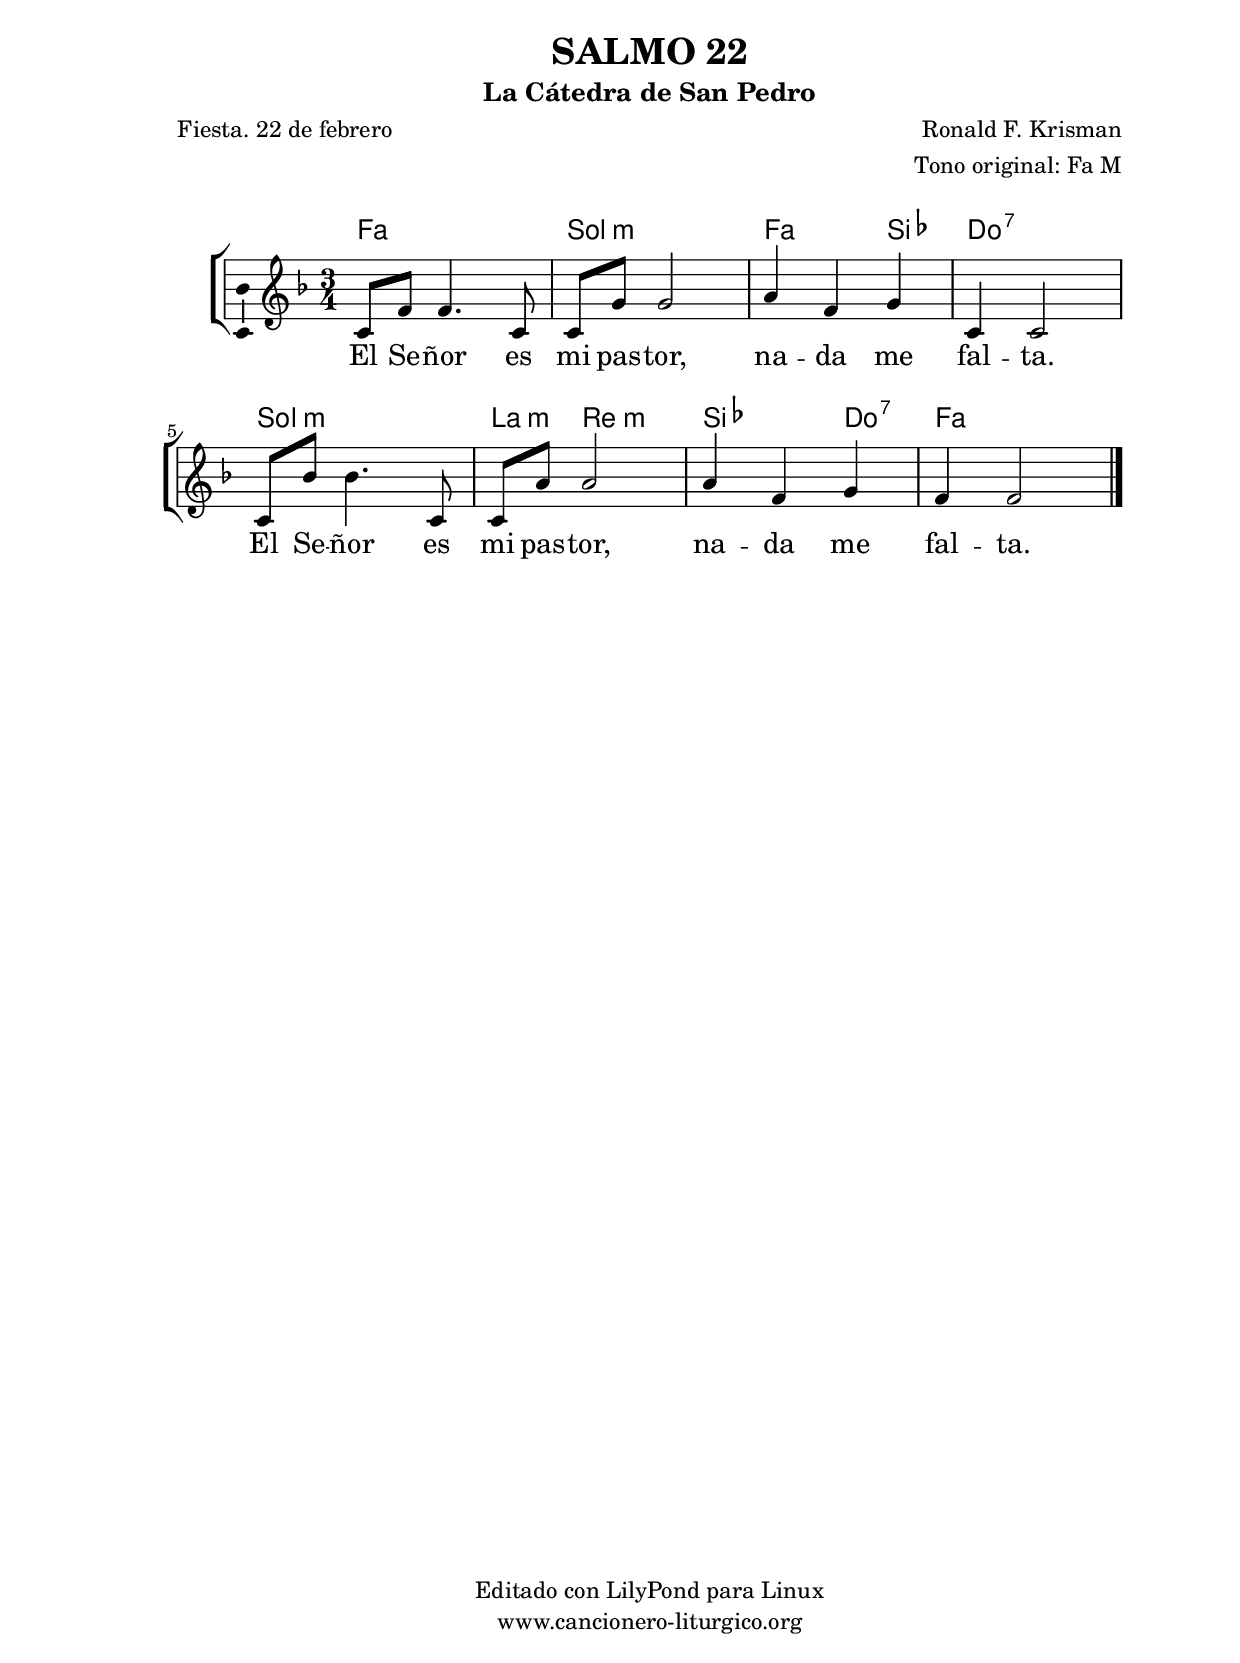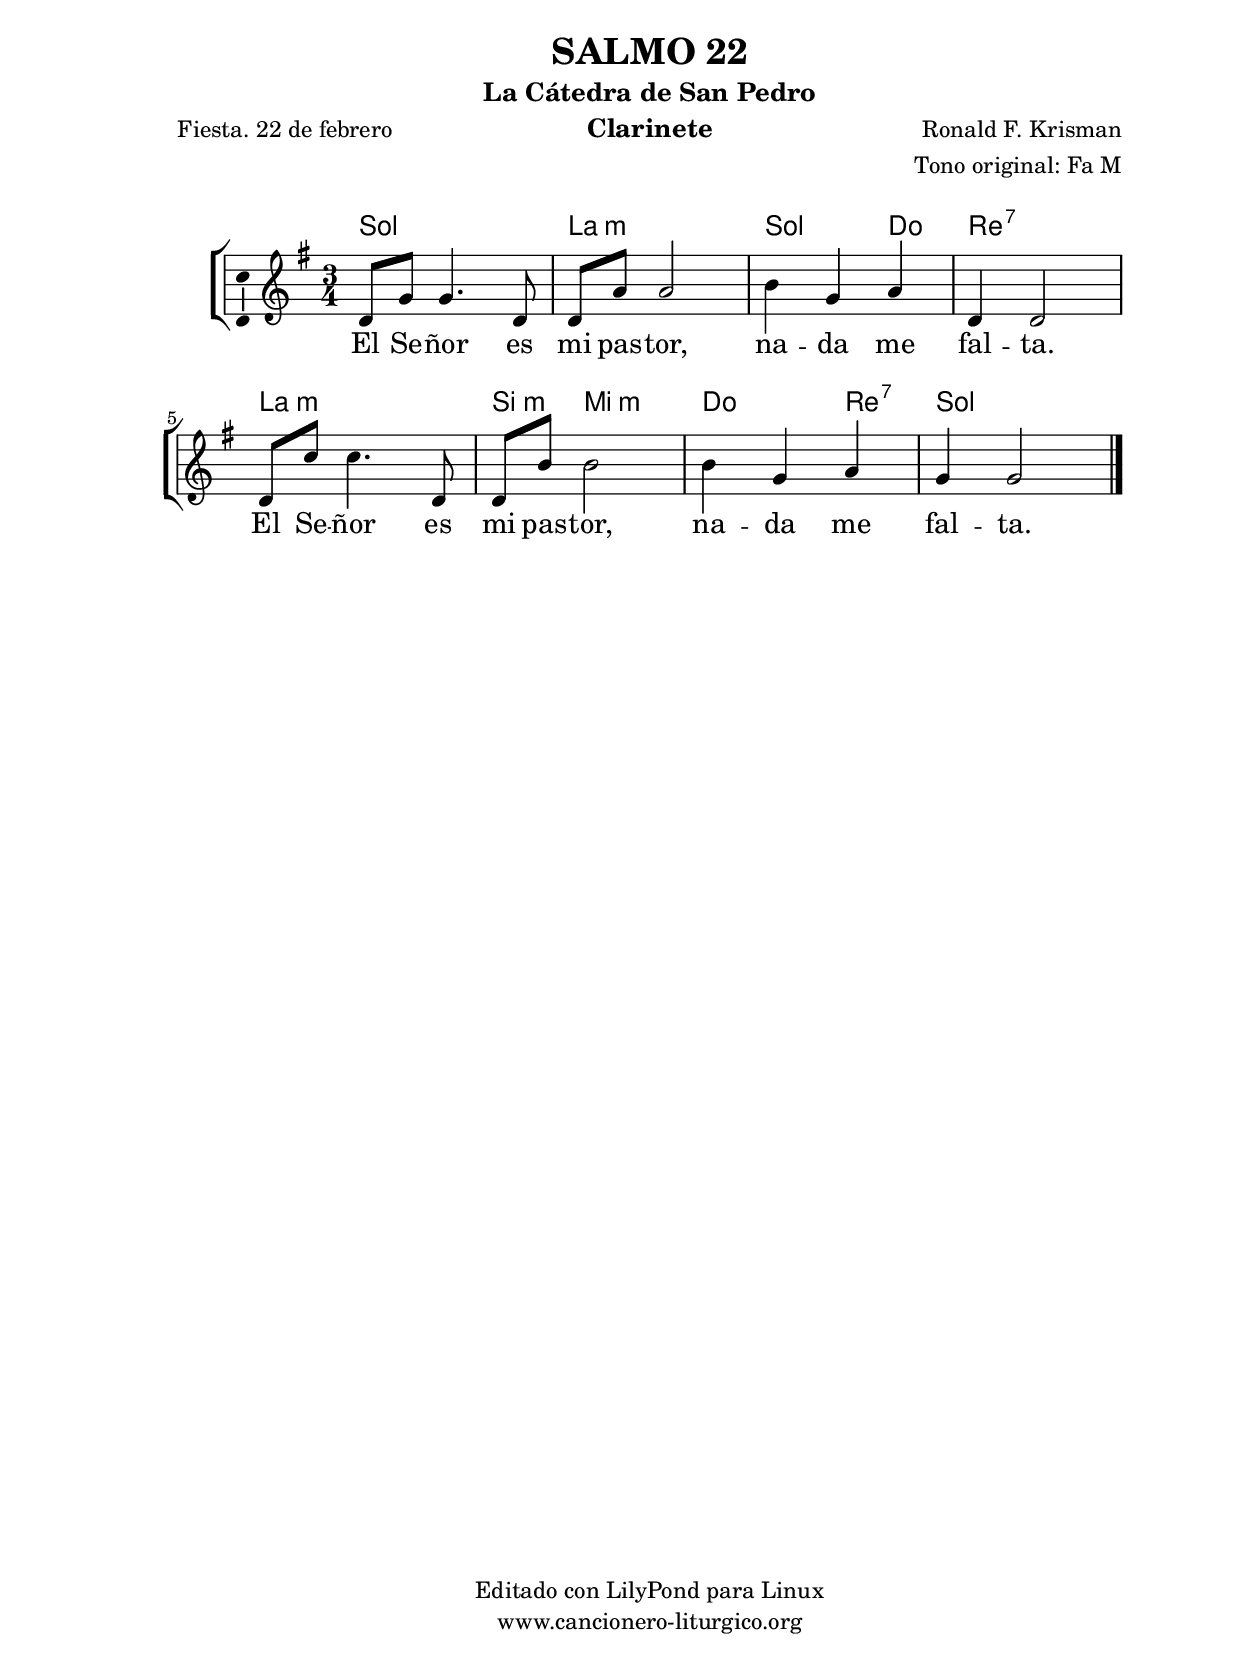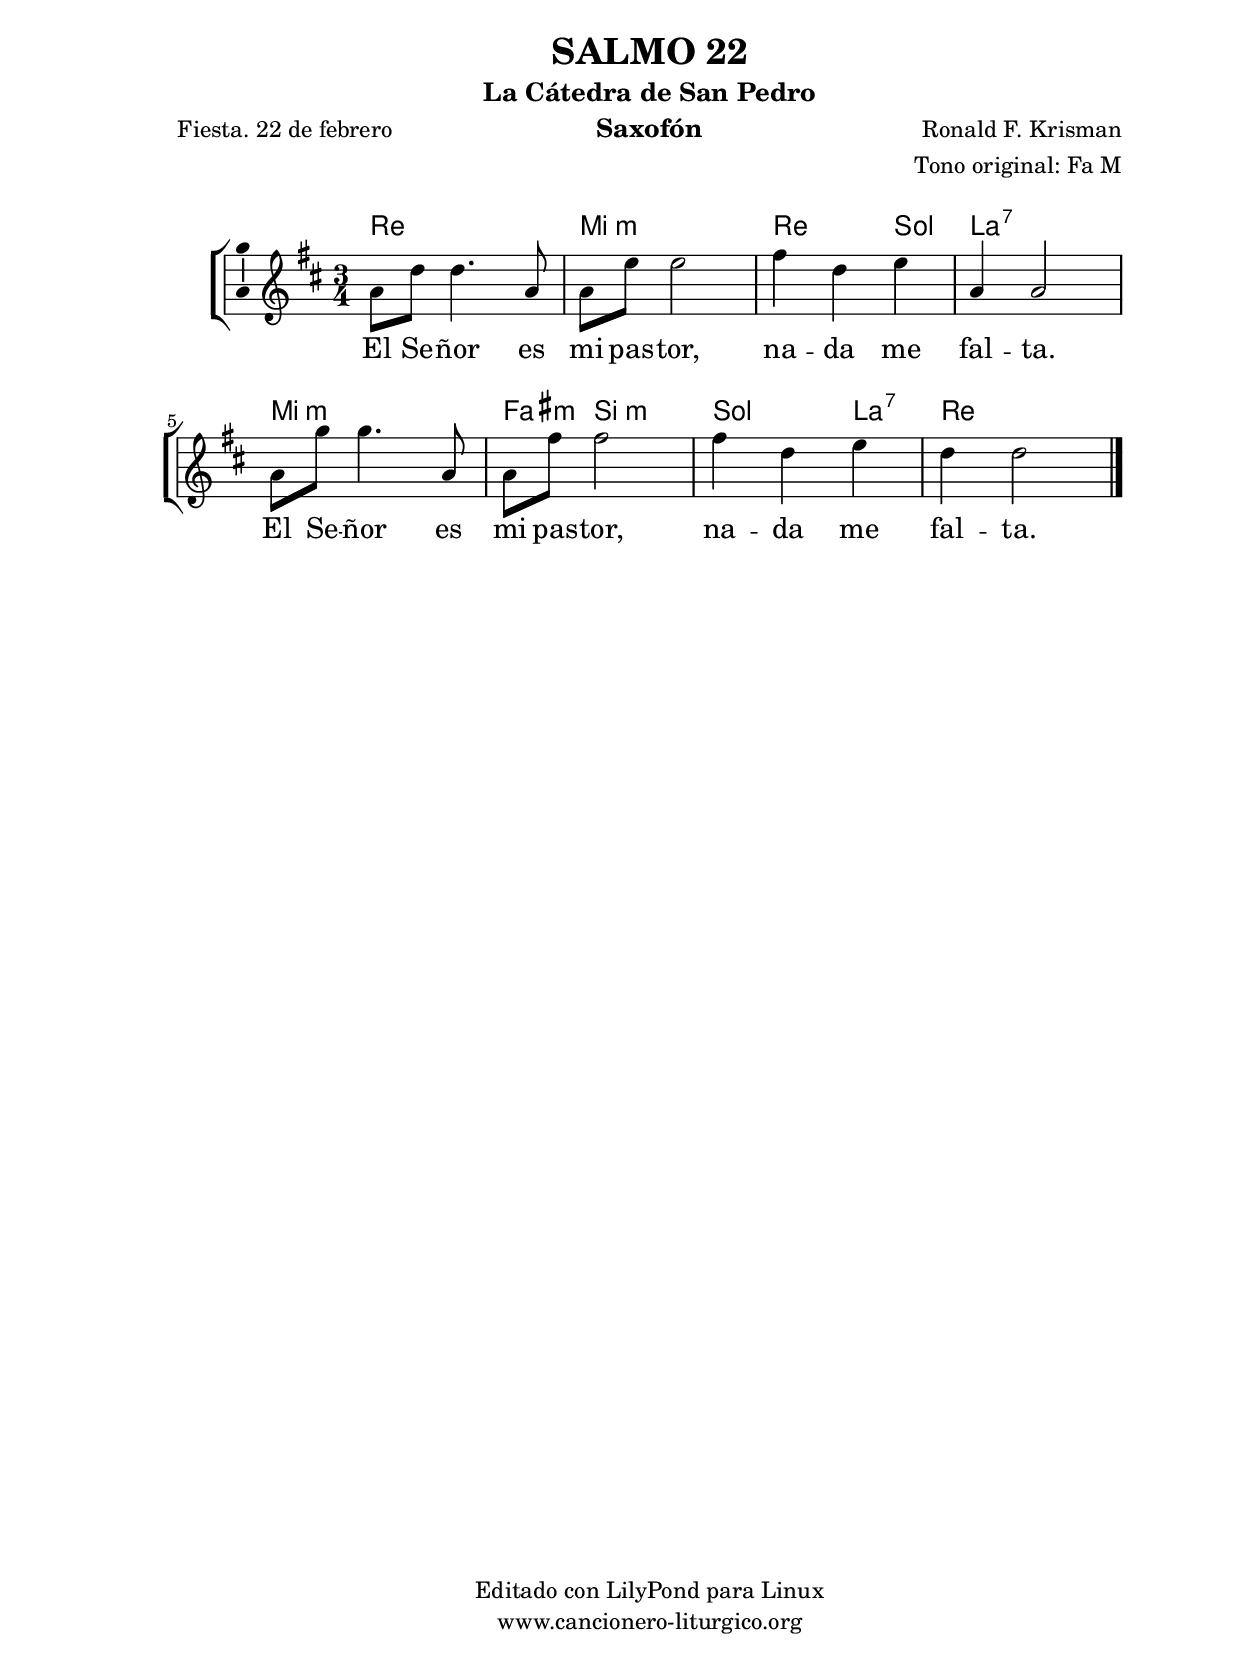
%
%para convertir .midi en .wav:
%timidity filename.midi -Ow -o finename.wav
%
%
%Para convertir de .wav a .mp3:
%lame -h -m j filename.wav
%
%
%para escuchar el midi:
%timidity nombrefichero.midi
%


%versión de lilypond para la que se ha escrito esta partitura:
\version "2.16.0"

	%Tamaño papel
	#(set-default-paper-size "a4")
	%Tamaño partitura
	#(set-global-staff-size 20)
	%No responde al pulsar sobre una nota
	#(ly:set-option 'point-and-click #f)

%parámetros del encabezamiento:
\header {
	title = "SALMO 22"
	subtitle = "La Cátedra de San Pedro"
	composer = "Ronald F. Krisman"
	poet = "Fiesta. 22 de febrero"
	meter = ""
	arranger = "Tono original: Fa M"
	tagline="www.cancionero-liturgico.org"
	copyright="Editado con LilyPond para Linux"
	}

%parámetros asociados al papel:
\paper  {
	oddHeaderMarkup = \markup {\fill-line { \on-the-fly #not-first-page \fromproperty #'header:title \on-the-fly #not-first-page \fromproperty #'header:composer }}
	evenHeaderMarkup = \markup {\fill-line { \fromproperty #'header:composer \fromproperty #'header:title }}
	#(set-paper-size "a4")
	print-page-number = ##f
	first-page-number = 1
	print-first-page-number = ##f
%	head-separation = 3.0 \cm
	top-margin = 2.0 \cm
	bottom-margin = 0.5\cm
%%%	bottom-margin = -1.0\cm
	left-margin = 3.0 \cm
	line-width = 16.0 \cm 
	indent = 8\mm
	interscoreline = 2.\mm
	between-system-space = 15\mm
%	para que las partituras no llenen la hoja:
	ragged-bottom = ##t
%	idem para la última hoja:
	ragged-last-bottom = ##f
%	para que las partituras llenen el ancho del papel:
	ragged-last = ##f
	after-title-space = 2.5 \cm
%page-count=1
%system-count=1

	%Flexible Vertical Spacing
%	markup-markup-spacing =
%	#'((basic-distance . 15) (minimum-distance . 15) (padding . 3))
	markup-system-spacing =
	#'((basic-distance . 15) (minimum-distance . 15) (padding . 3))
	system-system-spacing =
	#'((basic-distance . 15) (minimum-distance . 15) (padding . 3))
	score-system-spacing =
	#'((basic-distance . 15) (minimum-distance . 15) (padding . 5))
%	top-system-spacing = % header
%	#'((basic-distance . 8) (minimum-distance . 0) (padding . 3))
%	top-markup-spacing =
%	#'((basic-distance . 20) (minimum-distance . 20) (padding . 3))
	last-bottom-spacing = % footer
	#'((basic-distance . 5) (minimum-distance . 5) (padding . 3))
%	score-markup-spacing =
%	#'((basic-distance . 16) (minimum-distance . 13) (padding . 3))

	}


%parámetros que afectan a toda la partitura:
global =  {
	%clave de sol (G):
	\clef G
	%armadura:
%%%	\transpose ees c
	\key f \major
	\tempo 4=79
	\set Score.tempoHideNote = ##t
	}


acordes = {
	\italianChords
	\chordmode {
%%%	\transpose ees c
{

f2. g:m f2 bes4 c2.:7
g2.:m a4:m d2:m bes2 c4:7 f2.

	}
	}
}


melodia = 
%%%	\transpose ees c
{
	\relative c'{

\time 3/4
c8 f f4. c8
c8 g' g2
a4 f4 g
c,4 c2
c8 bes' bes4. c,8
c8 a' a2
a4 f g
f4 f2

%\bar "||"
%\break

	\bar "|."
	}
	}


texto = \lyricmode {
El Se -- ñor es mi pas -- tor,
na -- da me fal -- ta.
El Se -- ñor es mi pas -- tor,
na -- da me fal -- ta.
	}


acordesStaff = \context ChordNames = acordesStaff <<
	\set chordChanges = ##t
	\acordes
	>>


vozStaff = \context Voice = vozStaff
\with {\consists "Ambitus_engraver"}
<<
%	\set Staff.instrumentName = ""
%	\set Staff.shortInstrumentName = ""
%	\set Staff.midiInstrument = #"clarinet"
%	\set Staff.midiInstrument = #"cello"
%	\set Staff.midiInstrument = #"flute"
	\set Staff.midiInstrument = #"electric guitar (jazz)"
%	\set Staff.midiInstrument = #"english horn"
%	\set Staff.midiInstrument = #"violin"
%	\set Staff.midiInstrument = #"glockenspiel"
	\set Staff.midiMinimumVolume = #0.7
	\set Staff.midiMaximumVolume = #0.9
	\global
	\melodia
	>>


textoStaff = \context Lyrics = textoStaff <<
	\lyricsto vozStaff \texto
	>>

\book {
	\score {
		\context ChoirStaff {
			\override StaffGroup.SystemStartBracket #'collapse-height = #1
			\override Score.SystemStartBar #'collapse-height = #1
			<<
			\acordesStaff
			\vozStaff
			\textoStaff
			>>
			}
		\layout {
	    		\context {
				\Lyrics
				\override LyricText #'font-size = #2
				}
	   		 \context {
				\Score
				%fontSize = #3
				\override StaffSymbol #'staff-space = #(magstep +3)
				%\override Beam #'thickness = #0.55
				%\override SpacingSpanner #'spacing-increment = #1.0
				%\override Slur #'height-limit = #1.5
				}
			}
		}
	\score {
		\unfoldRepeats
		\context ChoirStaff {
			<<
			\acordesStaff
			\vozStaff
			>>
			}
		\midi {
	  		\context {
	  			\Score
				tempoWholesPerMinute = #(ly:make-moment 70 4)
				}
			}
		}
	}

%Partitura para clarinete
#(define output-suffix "C")
\book {
	\header{
		instrument = "Clarinete"
		}
	\score {
		\context ChoirStaff {
			\override StaffGroup.SystemStartBracket #'collapse-height = #1
			\override Score.SystemStartBar #'collapse-height = #1
\transpose c d
			<<
			\acordesStaff
			\vozStaff
			\textoStaff
			>>
			}
		\layout {
	    		\context {
				\Lyrics
				\override LyricText #'font-size = #2
				}
	   		 \context {
				\Score
				%fontSize = #3
				\override StaffSymbol #'staff-space = #(magstep +3)
				%\override Beam #'thickness = #0.55
				%\override SpacingSpanner #'spacing-increment = #1.0
				%\override Slur #'height-limit = #1.5
				}
			}
		}
	}

%Partitura para saxofón
#(define output-suffix "S")
\book {
	\header{
		instrument = "Saxofón"
		}
	\score {
		\context ChoirStaff {
			\override StaffGroup.SystemStartBracket #'collapse-height = #1
			\override Score.SystemStartBar #'collapse-height = #1
\transpose c a
			<<
			\acordesStaff
			\vozStaff
			\textoStaff
			>>
			}
		\layout {
	    		\context {
				\Lyrics
				\override LyricText #'font-size = #2
				}
	   		 \context {
				\Score
				%fontSize = #3
				\override StaffSymbol #'staff-space = #(magstep +3)
				%\override Beam #'thickness = #0.55
				%\override SpacingSpanner #'spacing-increment = #1.0
				%\override Slur #'height-limit = #1.5
				}
			}
		}
	}

